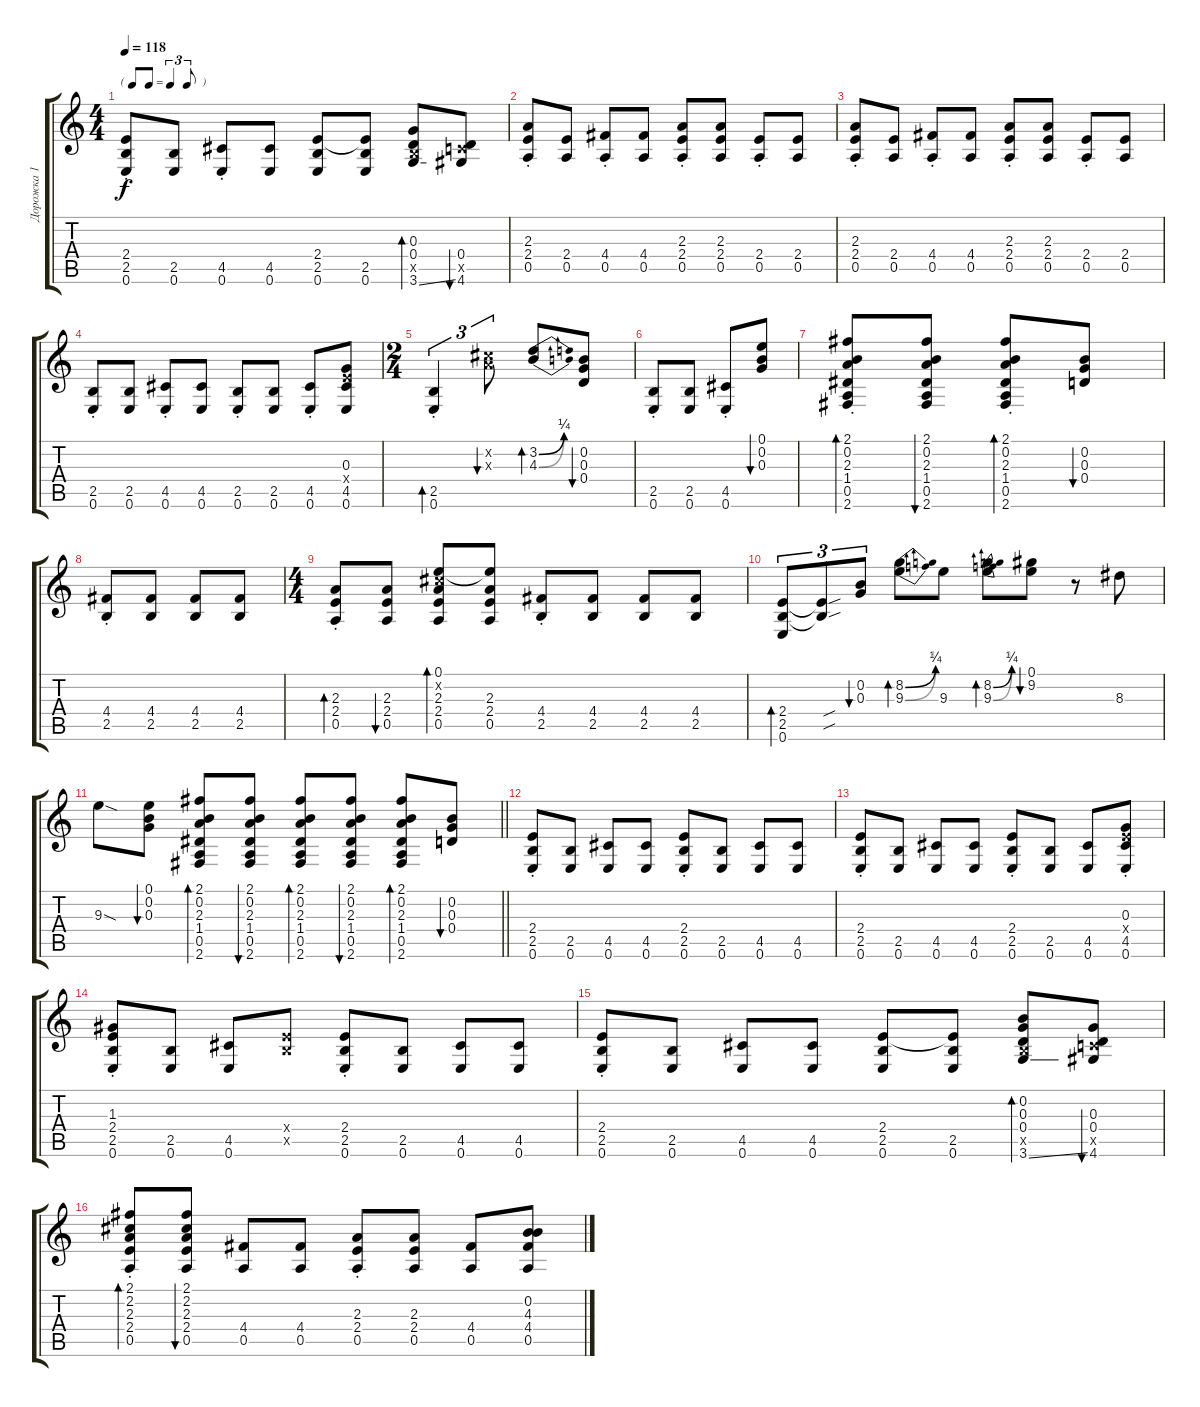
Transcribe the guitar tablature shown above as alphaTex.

\track ("Дорожка 1" "Дорожка 1") {instrument acousticguitarsteel}
\staff {score tabs}
\tuning (E4 B3 G3 D3 A2 E2) {hide}
\ts (4 4)
\tf triplet8th
\tempo 118
\clef g2
\ks c
(2.4{st} 2.5{st} 0.6{st}).8{dy f} (2.5 0.6).8 (4.5{st} 0.6{st}).8 (4.5 0.6).8 (2.4 2.5 0.6).8 (2.4{t} 2.5 0.6).8 (0.3 0.4 2.5{x} 3.6{ss}).8{bd 120} (0.4 3.5{x} 4.6).8{bu 120} |
(2.3{st} 2.4{st} 0.5{st}).8 (2.4 0.5).8 (4.4{st} 0.5{st}).8 (4.4 0.5).8 (2.3{st} 2.4{st} 0.5{st}).8 (2.3 2.4 0.5).8 (2.4{st} 0.5{st}).8 (2.4 0.5).8 |
(2.3{st} 2.4{st} 0.5{st}).8 (2.4 0.5).8 (4.4{st} 0.5{st}).8 (4.4 0.5).8 (2.3{st} 2.4{st} 0.5{st}).8 (2.3 2.4 0.5).8 (2.4{st} 0.5{st}).8 (2.4 0.5).8 |
(2.5{st} 0.6{st}).8 (2.5 0.6).8 (4.5{st} 0.6{st}).8 (4.5 0.6).8 (2.5{st} 0.6{st}).8 (2.5 0.6).8 (4.5{st} 0.6{st}).8 (0.3 2.4{x} 4.5 0.6).8 |
\ts (2 4)
(2.5{st} 0.6{st}).4{tu (3 2) bd 30} (2.2{x} 2.3{x}).8{tu (3 2) bu 60} (3.2{be (bend 0 0 60 1)} 4.3{be (bend 0 0 60 1)}).8{bd 120} (0.2 0.3 0.4).8{bu 60} |
(2.5{st} 0.6{st}).8 (2.5 0.6).8 (4.5{st} 0.6{st}).8 (0.1 0.2 0.3).8{bu 30} |
(2.1{st} 0.2{st} 2.3{st} 1.4{st} 0.5{st} 2.6{st}).8{bd 60} (2.1 0.2 2.3 1.4 0.5 2.6).8{bu 60} (2.1{st} 0.2{st} 2.3{st} 1.4{st} 0.5{st} 2.6{st}).8{bd 60} (0.2 0.3 0.4).8{bu 30} |
(4.4{st} 2.5{st}).8 (4.4 2.5).8 (4.4 2.5).8 (4.4 2.5).8 |
\ts (4 4)
(2.3{st} 2.4{st} 0.5{st}).8{bd 120} (2.3 2.4 0.5).8{bu 120} (0.1 2.2{x} 2.3 2.4 0.5).8{bd 60} (0.1{t} 2.3 2.4 0.5).8 (4.4{st} 2.5{st}).8 (4.4 2.5).8 (4.4 2.5).8 (4.4 2.5).8 |
(2.4 2.5 0.6).8{tu (3 2) bd 30} (2.4{sou t} 2.5{sou t}).8{tu (3 2)} (0.2 0.3).8{tu (3 2) bu 30} (8.2{be (bend 0 0 60 1)} 9.3{be (bend 0 0 60 3)}).8{bd 120} 9.3.8 (8.2{be (bend 0 0 60 1)} 9.3{be (bend 0 0 60 3)}).8{bd 120} (0.1 9.2).8{bu 30} r.8 8.3.8 |
\barLineRight lightlight
9.3{sod}.8 (0.1 0.2 0.3).8{bu 120} (2.1 0.2 2.3 1.4 0.5 2.6).8{bd 60} (2.1 0.2 2.3 1.4 0.5 2.6).8{bu 60} (2.1 0.2 2.3 1.4 0.5 2.6).8{bd 60} (2.1 0.2 2.3 1.4 0.5 2.6).8{bu 60} (2.1 0.2 2.3 1.4 0.5 2.6).8{bd 60} (0.2 0.3 0.4).8{bu 60} |
\section ("" "")
(2.4{st} 2.5{st} 0.6{st}).8 (2.5 0.6).8 (4.5 0.6).8 (4.5 0.6).8 (2.4{st} 2.5{st} 0.6{st}).8 (2.5 0.6).8 (4.5 0.6).8 (4.5 0.6).8 |
(2.4{st} 2.5{st} 0.6{st}).8 (2.5 0.6).8 (4.5 0.6).8 (4.5 0.6).8 (2.4{st} 2.5{st} 0.6{st}).8 (2.5 0.6).8 (4.5 0.6).8 (0.3 2.4{x} 4.5{st} 0.6).8 |
(1.3{st} 2.4{st} 2.5{st} 0.6{st}).8 (2.5 0.6).8 (4.5 0.6).8 (2.4{x} 2.5{x}).8 (2.4{st} 2.5{st} 0.6{st}).8 (2.5 0.6).8 (4.5 0.6).8 (4.5 0.6).8 |
(2.4{st} 2.5{st} 0.6{st}).8 (2.5 0.6).8 (4.5 0.6).8 (4.5 0.6).8 (2.4 2.5 0.6).8 (2.4{t} 2.5 0.6).8 (0.2 0.3 0.4 2.5{x} 3.6{ss}).8{bd 120} (0.3 0.4 3.5{x} 4.6).8{bu 120} |
(2.1{st} 2.2{st} 2.3{st} 2.4{st} 0.5{st}).8{bd 30} (2.1 2.2 2.3 2.4 0.5).8{bu 30} (4.4 0.5).8 (4.4 0.5).8 (2.3{st} 2.4{st} 0.5{st}).8 (2.3 2.4 0.5).8 (4.4 0.5).8 (0.2 4.3 4.4 0.5).8
